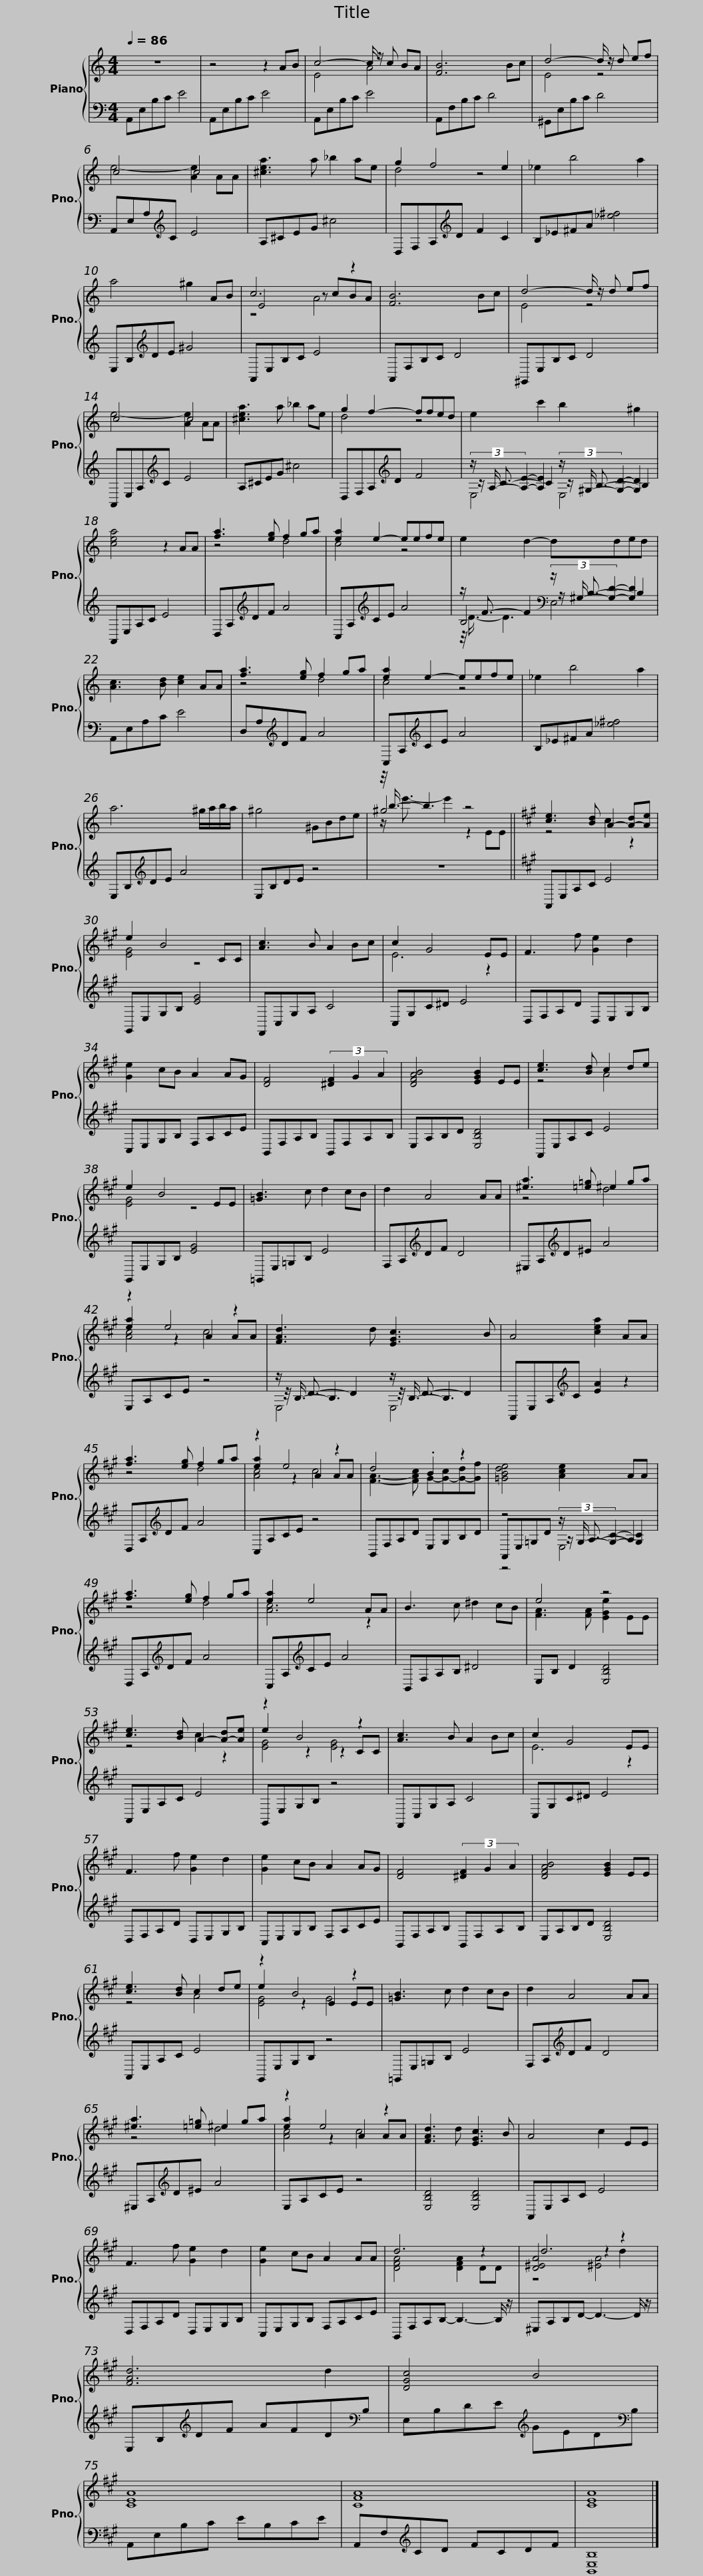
X:1
%%score { ( 1 3 4 ) | ( 2 5 6 ) }
L:1/8
Q:1/4=86
M:4/4
I:linebreak $
K:C
V:1 treble
V:3 treble
V:4 treble
V:2 bass
V:5 bass
V:6 bass
V:1
 z8 | z4 z2 AB | c4- c/ z/ c BA | [FB]6 Bc | d4- d/ z/ d ef |$ %5
 c4 c4 | [^cea]3 a _b2 ae | g2 f4 e2 | _e2 b4 a2 |$ a4 ^g2 AB | %10
 c6 z2 | [FB]6 Bc | d4- d/ z/ d ef |$ c4 c4 | [^cea]3 a _b2 ae | %15
 g2 f2- ffed |$ e2 c'2 b2 ^g2 | [cea]4 z2 AA | [fa]3 [eg] f2 ga | [ea]2 e2- eefe |$ %20
 e2 d2- dded | [Ac]3 [Bd] [ce]2 AA | [fa]3 [eg] f2 ga | [ea]2 e2- eefe |$ _e2 b4 a2 | %25
 a6 ^g/a/b/a/ | ^g4 ^GBde | z/4 b3/4- b3 z4 ||$[K:A] [ce]3 [Bd] A2- [A-d][Ae] | e2 B4 CC | %30
[K:A] [Ac]3 B A2 Bc | c2 G4 EE | F3 f [Ge]2 d2 |$ [Ge]2 cB A2 AG | [DF]4 (3[^DF]2 G2 A2 | %35
[K:A] [DFAB]4 [EGB]2 EE | [ce]3 [Bd] c2 de | e2 B4 EE |$ [=GB]3 c d2 cB | d2 A4 AA | %40
 [^ea]3 [=e=g] ^e2 ga | z2 e4 z2 |$ [FAd]3 d [EGc]3 B | A4 [cea]2 AA | [fa]3 [eg] f2 ga |$ %45
 z2 e4 z2 | d4 .B2 z2 | [=GBde]4 [Ace]2 AA | [fa]3 [eg] f2 ga |$ [ea]2 e4 AA | %50
 B3 c ^d2 cB | e4 z4 | [ce]3 [Bd] A2- [A-d][Ae] | z2 B4 z2 |$ [Ac]3 B A2 Bc | %55
 c2 G4 EE | F3 f [Ge]2 d2 | [Ge]2 cB A2 AG | [DF]4 (3[^DF]2 G2 A2 |$ [DFAB]4 [EGB]2 EE | %60
 [ce]3 [Bd] c2 de | z2 B4 z2 | [=GB]3 c d2 cB | d2 A4 AA |$ [^ea]3 [=e=g] ^e2 ga | %65
 z2 e4 z2 | [FAd]3 d [EGc]3 B | A4 c2 EE | F3 f [Ge]2 d2 |$ [Ge]2 cB A2 AA | %70
 d6 z2 | d6 z2 | [FAd]6 d2 | [DGc]4 B4 |$ [CEA]8 | %75
 [CFA]8 | [CEA]8 |] %77
V:2
 A,,E,B,C E4 | A,,E,B,C E4 | A,,E,B,C E4 | A,,F,B,C D4 | ^G,,E,B,C D4 |$ %5
 A,,E,A,[K:treble]C E4 | A,^CEG ^c4 | D,F,A,[K:treble]D F2 C2 | B,_E^FA [_e^f]4 |$ E,B,[K:treble]DE ^G4 | %10
 A,,E,B,C E4 | A,,F,B,C D4 | ^G,,E,B,C D4 |$ A,,E,A,[K:treble]C E4 | A,^CEG ^c4 | %15
 D,F,A,[K:treble]D F4 |$ (3z/ A,/- [A,E]2- [A,E]2 (3z/ ^G,/- [G,D]2- [G,D]2 | A,,E,A,C E4 | D,A,[K:treble]DF A4 | C,A,[K:treble]CE A4 |$ %20
 z/ F3/2- F2[K:bass] (3z/ ^G,/- [G,D]2- [G,D]2 | A,,E,A,C E4 | D,A,[K:treble]DF A4 | C,A,[K:treble]CE A4 |$ B,_E^FA [_e^f]4 | %25
 E,B,[K:treble]DE A4 | E,B,DE z4 | z8 ||$[K:A] A,,E,A,C E4 | G,,E,G,B, [EG]4 | %30
[K:A] F,,C,G,A, C4 | C,G,C^D E4 | D,F,A,D D,E,G,B, |$ C,E,G,B, F,A,CE | B,,F,A,B, B,,F,A,B, | %35
[K:A] E,A,B,D [E,B,D]4 | A,,E,A,C E4 | G,,E,G,B, [EG]4 |$ =G,,E,=G,B, E4 | F,A,[K:treble]DF D4 | %40
 ^E,A,[K:treble]D^E A4 | E,A,CE z4 |$ z/ D3/2- D2 z/ D3/2- D2 | A,,E,A,[K:treble]C [EA]2 z2 | D,A,[K:treble]DF A4 |$ %45
 C,A,CE z4 | B,,F,A,D E,G,B,D | z4 z/ A,3/2- A,2 | D,A,[K:treble]DF A4 |$ C,A,[K:treble]CE A4 | %50
 B,,F,A,B, ^D4 | E,B, D2 [E,B,D]4 | A,,E,A,C E4 | G,,E,G,B, z4 |$ F,,C,G,A, C4 | %55
 C,G,C^D E4 | D,F,A,D D,E,G,B, | C,E,G,B, F,A,CE | B,,F,A,B, B,,F,A,B, |$ E,A,B,D [E,B,D]4 | %60
 A,,E,A,C E4 | G,,E,G,B, z4 | =G,,E,=G,B, E4 | F,A,[K:treble]DF D4 |$ ^E,A,[K:treble]D^E A4 | %65
 E,A,CE z4 | [E,B,D]4 [E,B,D]4 | A,,E,A,C E4 | D,F,A,D D,E,G,B, |$ C,E,G,B, F,A,CE | %70
 B,,F,A,B,- B,3- B,/ z/ | ^E,A,B,D- D3- D/ z/ | E,B,[K:treble]DF AFD[K:bass]B, | E,B,DE[K:treble] GED[K:bass]B, |$ A,,E,B,C EB,CE | %75
 A,,F,[K:treble]CD FCDF | [B,,E,B,]8 |] %77
V:3
 x8 | x8 | E4 A4 | x8 | E4 z4 |$ %5
 e4- [Ae]2 AA | x8 | d4 z4 | x8 |$ x8 | %10
 E4 z cBA | x8 | E4 z4 |$ e4- [Ae]2 AA | x8 | %15
 d4 z4 |$ x8 | x8 | z4 d4 | c4 z4 |$ %20
 x8 | x8 | z4 d4 | c4 z4 |$ x8 | %25
 x8 | x8 | ^g4 z4 ||$[K:A] z4 c2 z2 | [EG]4 z4 | %30
[K:A] x8 | E6 z2 | x8 |$ x8 | x8 | %35
[K:A] x8 | z4 A4 | [EG]4 z4 |$ x8 | x8 | %40
 z4 d4 | [ea]2 z2 A2 AA |$ x8 | x8 | z4 d4 |$ %45
 [ea]2 z2 A2 AA | [FA]3- [FAc] G-[G-c][G-d][Gf] | x8 | z4 d4 |$ [Ac]6 z2 | %50
 x8 | [FA]3 [FA] [EGe]2 EE | z4 c2 z2 | e2 z2 z2 CC |$ x8 | %55
 E6 z2 | x8 | x8 | x8 |$ x8 | %60
 z4 A4 | e2 z2 E2 EE | x8 | x8 |$ z4 d4 | %65
 [ea]2 z2 A2 AA | x8 | x8 | x8 |$ x8 | %70
 [DFA]4 [DFA]2 DD | [D^EA]4 z2 d2 | x8 | x8 |$ x8 | %75
 x8 | x8 |] %77
V:4
 x8 | x8 | x8 | x8 | x8 |$ %5
 x8 | x8 | x8 | x8 |$ x8 | %10
 z4 A4 | x8 | x8 |$ x8 | x8 | %15
 x8 |$ x8 | x8 | x8 | x8 |$ %20
 x8 | x8 | x8 | x8 |$ x8 | %25
 x8 | x8 | z/ e'3/2- e'2 z2 EE ||$[K:A] x8 | x8 | %30
[K:A] x8 | x8 | x8 |$ x8 | x8 | %35
[K:A] x8 | x8 | x8 |$ x8 | x8 | %40
 x8 | [Ac]4 c4 |$ x8 | x8 | x8 |$ %45
 [Ac]4 c4 | x8 | x8 | x8 |$ x8 | %50
 x8 | x8 | x8 | [EG]4 [EG]4 |$ x8 | %55
 x8 | x8 | x8 | x8 |$ x8 | %60
 x8 | [EG]4 G4 | x8 | x8 |$ x8 | %65
 [Ac]4 c4 | x8 | x8 | x8 |$ x8 | %70
 x8 | z4 [^EA]4 | x8 | x8 |$ x8 | %75
 x8 | x8 |] %77
V:5
 x8 | x8 | x8 | x8 | x8 |$ %5
 x3[K:treble] x5 | x8 | x3[K:treble] x5 | x8 |$ x2[K:treble] x6 | %10
 x8 | x8 | x8 |$ x3[K:treble] x5 | x8 | %15
 x3[K:treble] x5 |$ z/ C3/2- C2 z/ B,3/2- B,2 | x8 | x2[K:treble] x6 | x2[K:treble] x6 |$ %20
 B,4[K:bass] z/ B,3/2- B,2 | x8 | x2[K:treble] x6 | x2[K:treble] x6 |$ x8 | %25
 x2[K:treble] x6 | x8 | x8 ||$[K:A] x8 | x8 | %30
[K:A] x8 | x8 | x8 |$ x8 | x8 | %35
[K:A] x8 | x8 | x8 |$ x8 | x2[K:treble] x6 | %40
 x2[K:treble] x6 | x8 |$ z/4 B,3/4- B,3 z/4 B,3/4- B,3 | x3[K:treble] x5 | x2[K:treble] x6 |$ %45
 x8 | x8 | A,,E,=G,D (3z/ G,/- [G,C]2- [G,C]2 | x2[K:treble] x6 |$ x2[K:treble] x6 | %50
 x8 | x8 | x8 | x8 |$ x8 | %55
 x8 | x8 | x8 | x8 |$ x8 | %60
 x8 | x8 | x8 | x2[K:treble] x6 |$ x2[K:treble] x6 | %65
 x8 | x8 | x8 | x8 |$ x8 | %70
 x8 | x8 | x2[K:treble] x5[K:bass] x | x4[K:treble] x3[K:bass] x |$ x8 | %75
 x2[K:treble] x6 | x8 |] %77
V:6
 x8 | x8 | x8 | x8 | x8 |$ %5
 x3[K:treble] x5 | x8 | x3[K:treble] x5 | x8 |$ x2[K:treble] x6 | %10
 x8 | x8 | x8 |$ x3[K:treble] x5 | x8 | %15
 x3[K:treble] x5 |$ E,4 E,4 | x8 | x2[K:treble] x6 | x2[K:treble] x6 |$ %20
 z/4 D3/4- D3[K:bass] E,4 | x8 | x2[K:treble] x6 | x2[K:treble] x6 |$ x8 | %25
 x2[K:treble] x6 | x8 | x8 ||$[K:A] x8 | x8 | %30
[K:A] x8 | x8 | x8 |$ x8 | x8 | %35
[K:A] x8 | x8 | x8 |$ x8 | x2[K:treble] x6 | %40
 x2[K:treble] x6 | x8 |$ E,4 E,4 | x3[K:treble] x5 | x2[K:treble] x6 |$ %45
 x8 | x8 | z4 E,4 | x2[K:treble] x6 |$ x2[K:treble] x6 | %50
 x8 | x8 | x8 | x8 |$ x8 | %55
 x8 | x8 | x8 | x8 |$ x8 | %60
 x8 | x8 | x8 | x2[K:treble] x6 |$ x2[K:treble] x6 | %65
 x8 | x8 | x8 | x8 |$ x8 | %70
 x8 | x8 | x2[K:treble] x5[K:bass] x | x4[K:treble] x3[K:bass] x |$ x8 | %75
 x2[K:treble] x6 | x8 |] %77
